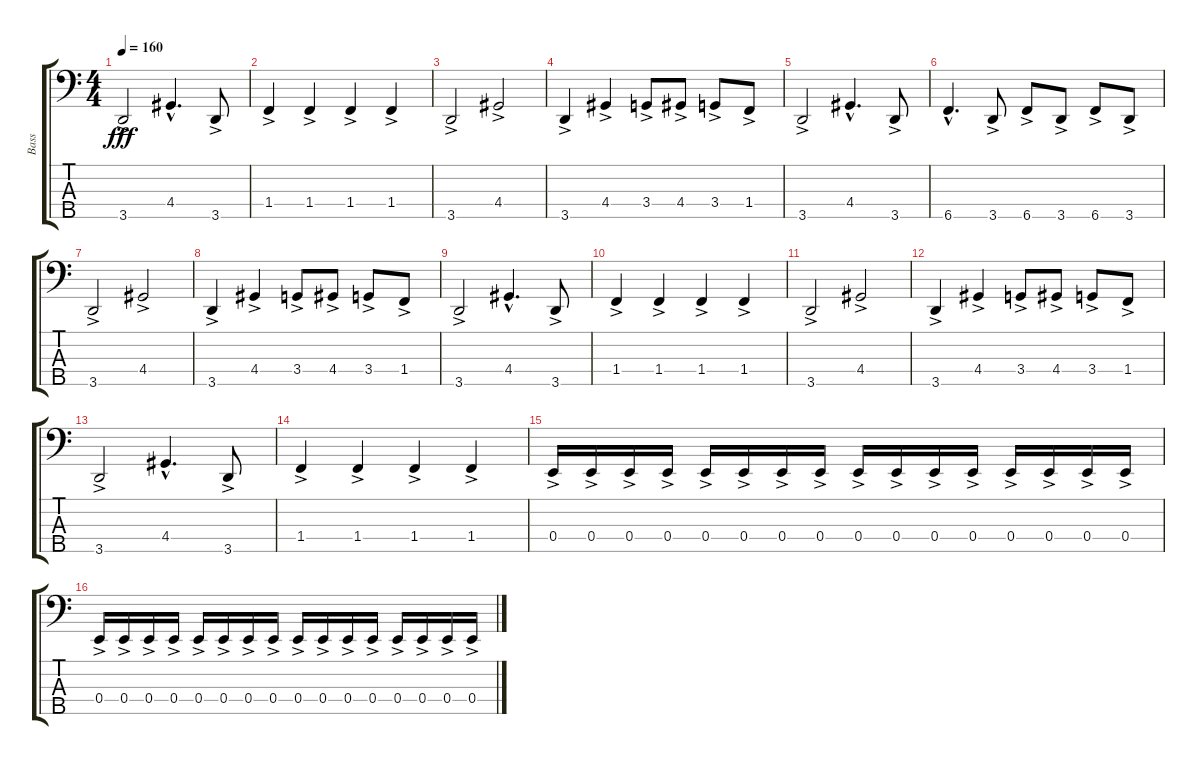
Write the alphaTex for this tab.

\track ("Bass" "Bass") {instrument electricbasspick}
\staff {score tabs}
\tuning (G2 D2 A1 E1 B0) {hide}
\ts (4 4)
\tempo 160
\clef f4
\ks c
3.5{ac}.2{dy fff} 4.4{hac}.4{d} 3.5{ac}.8 |
1.4{ac}.4 1.4{ac}.4 1.4{ac}.4 1.4{ac}.4 |
3.5{ac}.2 4.4{ac}.2 |
3.5{ac}.4 4.4{ac}.4 3.4{ac}.8 4.4{ac}.8 3.4{ac}.8 1.4{ac}.8 |
3.5{ac}.2 4.4{hac}.4{d} 3.5{ac}.8 |
6.5{hac}.4{d} 3.5{ac}.8 6.5{ac}.8 3.5{ac}.8 6.5{ac}.8 3.5{ac}.8 |
3.5{ac}.2 4.4{ac}.2 |
3.5{ac}.4 4.4{ac}.4 3.4{ac}.8 4.4{ac}.8 3.4{ac}.8 1.4{ac}.8 |
3.5{ac}.2 4.4{hac}.4{d} 3.5{ac}.8 |
1.4{ac}.4 1.4{ac}.4 1.4{ac}.4 1.4{ac}.4 |
3.5{ac}.2 4.4{ac}.2 |
3.5{ac}.4 4.4{ac}.4 3.4{ac}.8 4.4{ac}.8 3.4{ac}.8 1.4{ac}.8 |
3.5{ac}.2 4.4{hac}.4{d} 3.5{ac}.8 |
1.4{ac}.4 1.4{ac}.4 1.4{ac}.4 1.4{ac}.4 |
0.4{ac}.16 0.4{ac}.16 0.4{ac}.16 0.4{ac}.16 0.4{ac}.16 0.4{ac}.16 0.4{ac}.16 0.4{ac}.16 0.4{ac}.16 0.4{ac}.16 0.4{ac}.16 0.4{ac}.16 0.4{ac}.16 0.4{ac}.16 0.4{ac}.16 0.4{ac}.16 |
0.4{ac}.16 0.4{ac}.16 0.4{ac}.16 0.4{ac}.16 0.4{ac}.16 0.4{ac}.16 0.4{ac}.16 0.4{ac}.16 0.4{ac}.16 0.4{ac}.16 0.4{ac}.16 0.4{ac}.16 0.4{ac}.16 0.4{ac}.16 0.4{ac}.16 0.4{ac}.16
